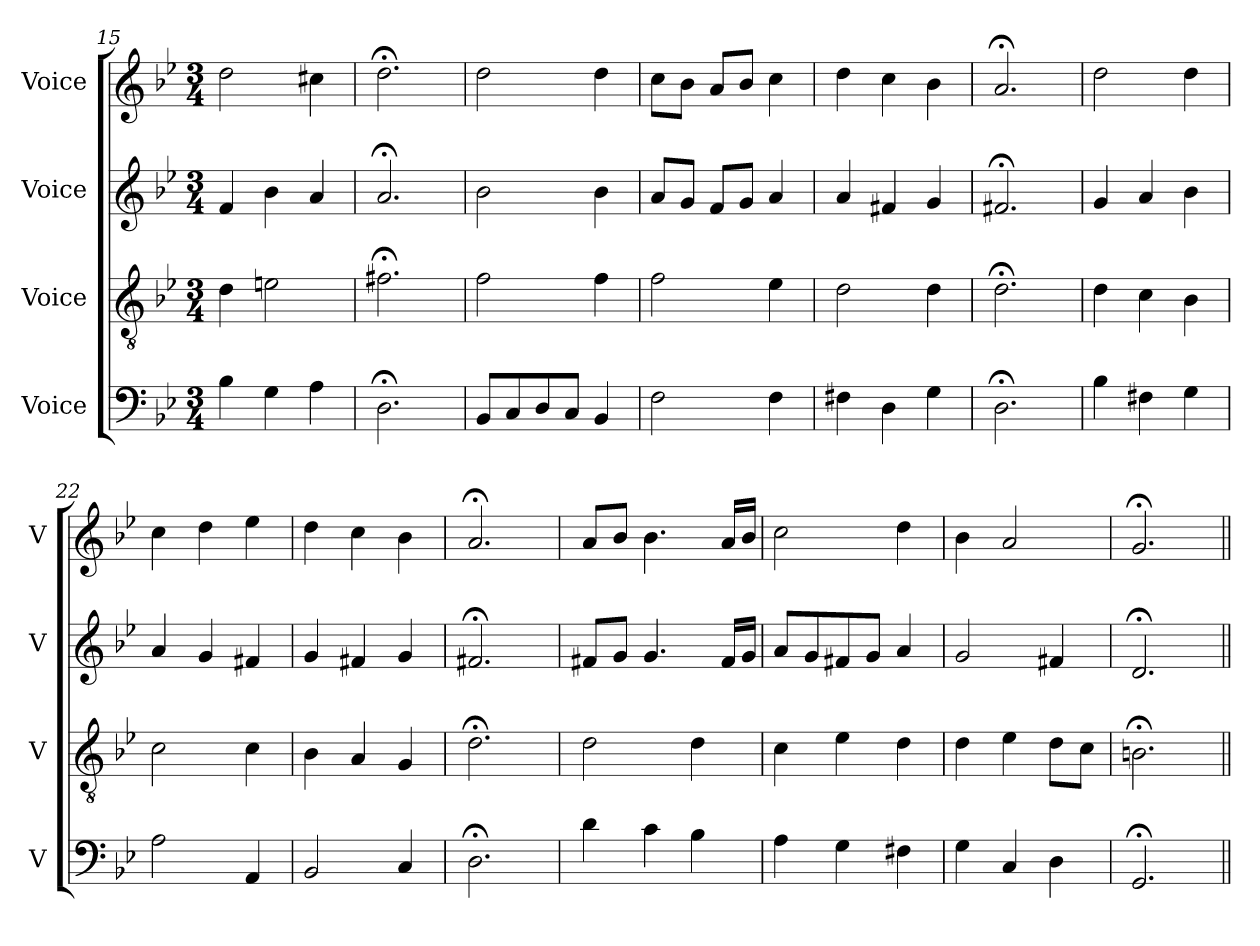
**kern	**kern	**kern	**kern
*part4	*part3	*part2	*part1
*staff4	*staff3	*staff2	*staff1
*I"Voice	*I"Voice	*I"Voice	*I"Voice
*I'V	*I'V	*I'V	*I'V
*clefF4	*clefGv2	*clefG2	*clefG2
*k[b-e-]	*k[b-e-]	*k[b-e-]	*k[b-e-]
*M3/4	*M3/4	*M3/4	*M3/4
=15	=15	=15	=15
4B-\	4d\	4f/	2dd\
4G\	2en\	4b-\	.
4A\	.	4a/	4cc#X\
=16	=16	=16	=16
2.D;\	2.f#X;\	2.a;/	2.dd;\
=17	=17	=17	=17
8BB-/L	2f\	2b-\	2dd\
8C/	.	.	.
8D/	.	.	.
8C/J	.	.	.
4BB-/	4f\	4b-\	4dd\
=18	=18	=18	=18
2F\	2f\	8a/L	8cc\L
.	.	8g/J	8b-\J
.	.	8f/L	8a/L
.	.	8g/J	8b-/J
4F\	4e-\	4a/	4cc\
!!LO:PB:g=z
=19	=19	=19	=19
4F#X\	2d\	4a/	4dd\
4D\	.	4f#X/	4cc\
4G\	4d\	4g/	4b-\
=20	=20	=20	=20
2.D;\	2.d;\	2.f#X;/	2.a;/
=21	=21	=21	=21
4B-\	4d\	4g/	2dd\
4F#X\	4c\	4a/	.
4G\	4B-\	4b-\	4dd\
=22	=22	=22	=22
2A\	2c\	4a/	4cc\
.	.	4g/	4dd\
4AA/	4c\	4f#X/	4ee-\
=23	=23	=23	=23
2BB-/	4B-\	4g/	4dd\
.	4A/	4f#X/	4cc\
4C/	4G/	4g/	4b-\
=24	=24	=24	=24
2.D;\	2.d;\	2.f#X;/	2.a;/
=25	=25	=25	=25
4d\	2d\	8f#X/L	8a/L
.	.	8g/J	8b-/J
4c\	.	4.g/	4.b-\
4B-\	4d\	.	.
.	.	16f#/LL	16a/LL
.	.	16g/JJ	16b-/JJ
=26	=26	=26	=26
4A\	4c\	8a/L	2cc\
.	.	8g/	.
4G\	4e-\	8f#X/	.
.	.	8g/J	.
4F#X\	4d\	4a/	4dd\
=27	=27	=27	=27
4G\	4d\	2g/	4b-\
4C/	4e-\	.	2a/
4D\	8d\L	4f#X/	.
.	8c\J	.	.
=28	=28	=28	=28
2.GG;/	2.Bn;\	2.d;/	2.g;/
=||	=||	=||	=||
*-	*-	*-	*-
